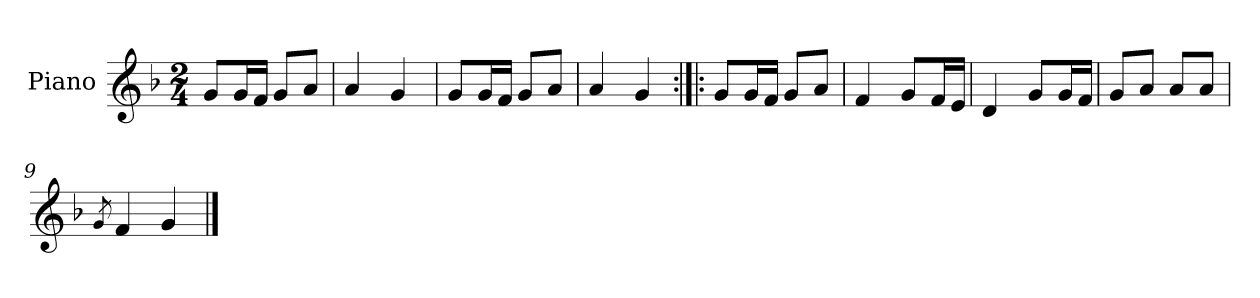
**kern
*part1
*staff1
*I"Piano
*I'Pno.
*clefG2
*k[b-]
*M2/4
=1
8g/L
16g/L
16f/JJ
8g/L
8a/J
=2
4a/
4g/
=3
8g/L
16g/L
16f/JJ
8g/L
8a/J
=4
4a/
4g/
=5:|!|:
8g/L
16g/L
16f/JJ
8g/L
8a/J
=6
4f/
8g/L
16f/L
16e/JJ
=7
4d/
8g/L
16g/L
16f/JJ
=8
8g/L
8a/J
8a/L
8a/J
=9
8qg/
4f/
4g/
==
*-
